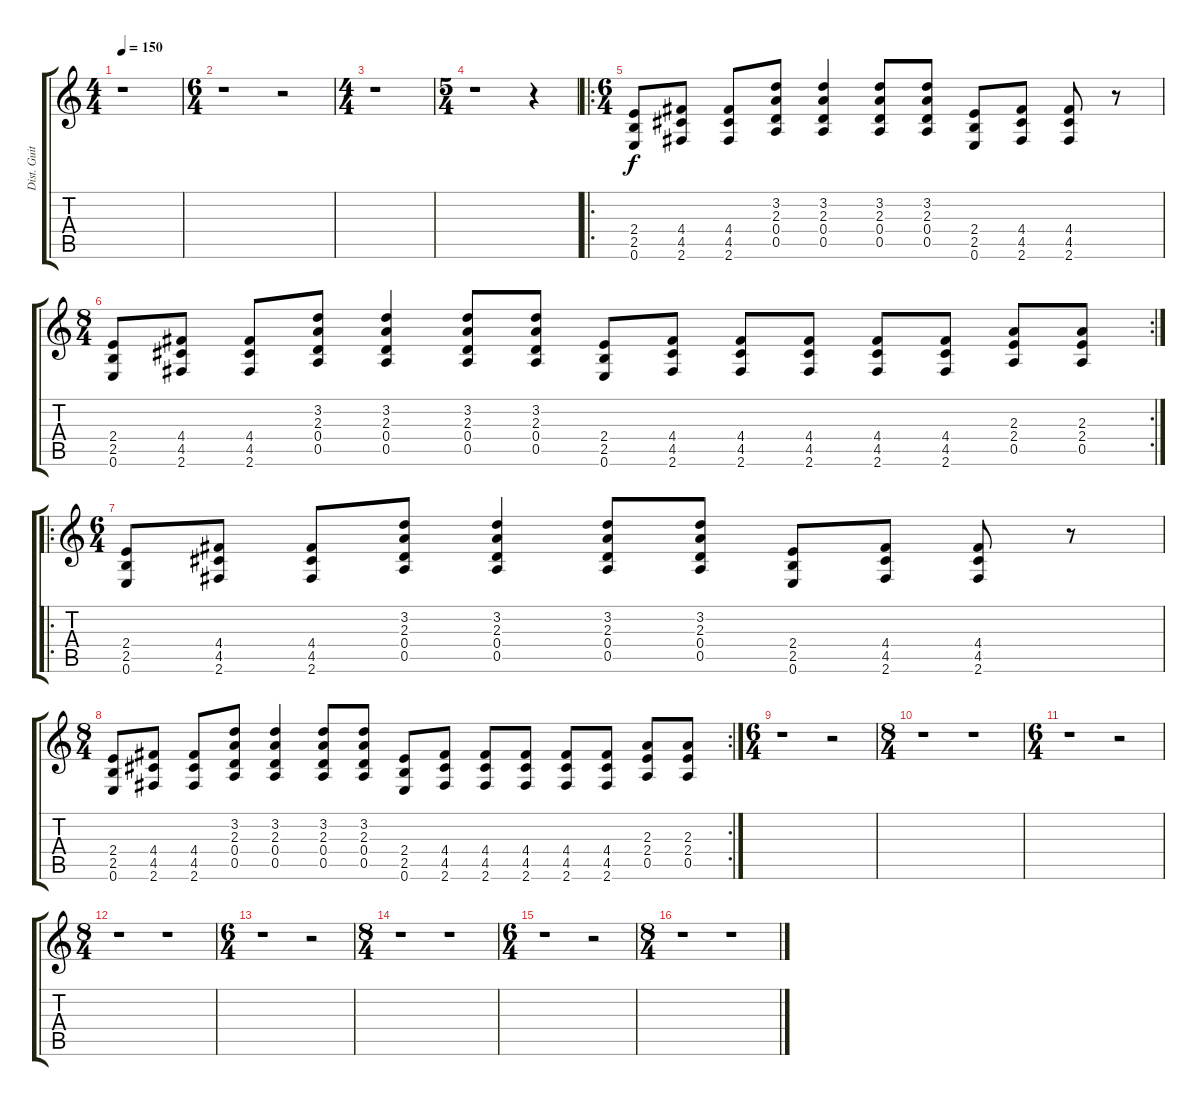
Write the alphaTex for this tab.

\track ("Dist. Guitar" "Dist. Guit") {instrument distortionguitar}
\staff {score tabs}
\tuning (E4 B3 G3 D3 A2 E2) {hide}
\ts (4 4)
\tempo 150
\clef g2
\ks c
r.1{dy f} |
\ts (6 4)
r.1 r.2 |
\ts (4 4)
r.1 |
\ts (5 4)
r.1 r.4 |
\ro
\ts (6 4)
(2.4 2.5 0.6).8 (4.4 4.5 2.6).8 (4.4 4.5 2.6).8 (3.2 2.3 0.4 0.5).8 (3.2 2.3 0.4 0.5).4 (3.2 2.3 0.4 0.5).8 (3.2 2.3 0.4 0.5).8 (2.4 2.5 0.6).8 (4.4 4.5 2.6).8 (4.4 4.5 2.6).8 r.8 |
\rc 2
\ts (8 4)
(2.4 2.5 0.6).8 (4.4 4.5 2.6).8 (4.4 4.5 2.6).8 (3.2 2.3 0.4 0.5).8 (3.2 2.3 0.4 0.5).4 (3.2 2.3 0.4 0.5).8 (3.2 2.3 0.4 0.5).8 (2.4 2.5 0.6).8 (4.4 4.5 2.6).8 (4.4 4.5 2.6).8 (4.4 4.5 2.6).8 (4.4 4.5 2.6).8 (4.4 4.5 2.6).8 (2.3 2.4 0.5).8 (2.3 2.4 0.5).8 |
\ro
\ts (6 4)
(2.4 2.5 0.6).8 (4.4 4.5 2.6).8 (4.4 4.5 2.6).8 (3.2 2.3 0.4 0.5).8 (3.2 2.3 0.4 0.5).4 (3.2 2.3 0.4 0.5).8 (3.2 2.3 0.4 0.5).8 (2.4 2.5 0.6).8 (4.4 4.5 2.6).8 (4.4 4.5 2.6).8 r.8 |
\rc 2
\ts (8 4)
(2.4 2.5 0.6).8 (4.4 4.5 2.6).8 (4.4 4.5 2.6).8 (3.2 2.3 0.4 0.5).8 (3.2 2.3 0.4 0.5).4 (3.2 2.3 0.4 0.5).8 (3.2 2.3 0.4 0.5).8 (2.4 2.5 0.6).8 (4.4 4.5 2.6).8 (4.4 4.5 2.6).8 (4.4 4.5 2.6).8 (4.4 4.5 2.6).8 (4.4 4.5 2.6).8 (2.3 2.4 0.5).8 (2.3 2.4 0.5).8 |
\ts (6 4)
r.1 r.2 |
\ts (8 4)
r.1 r.1 |
\ts (6 4)
r.1 r.2 |
\ts (8 4)
r.1 r.1 |
\ts (6 4)
r.1 r.2 |
\ts (8 4)
r.1 r.1 |
\ts (6 4)
r.1 r.2 |
\ts (8 4)
r.1 r.1
